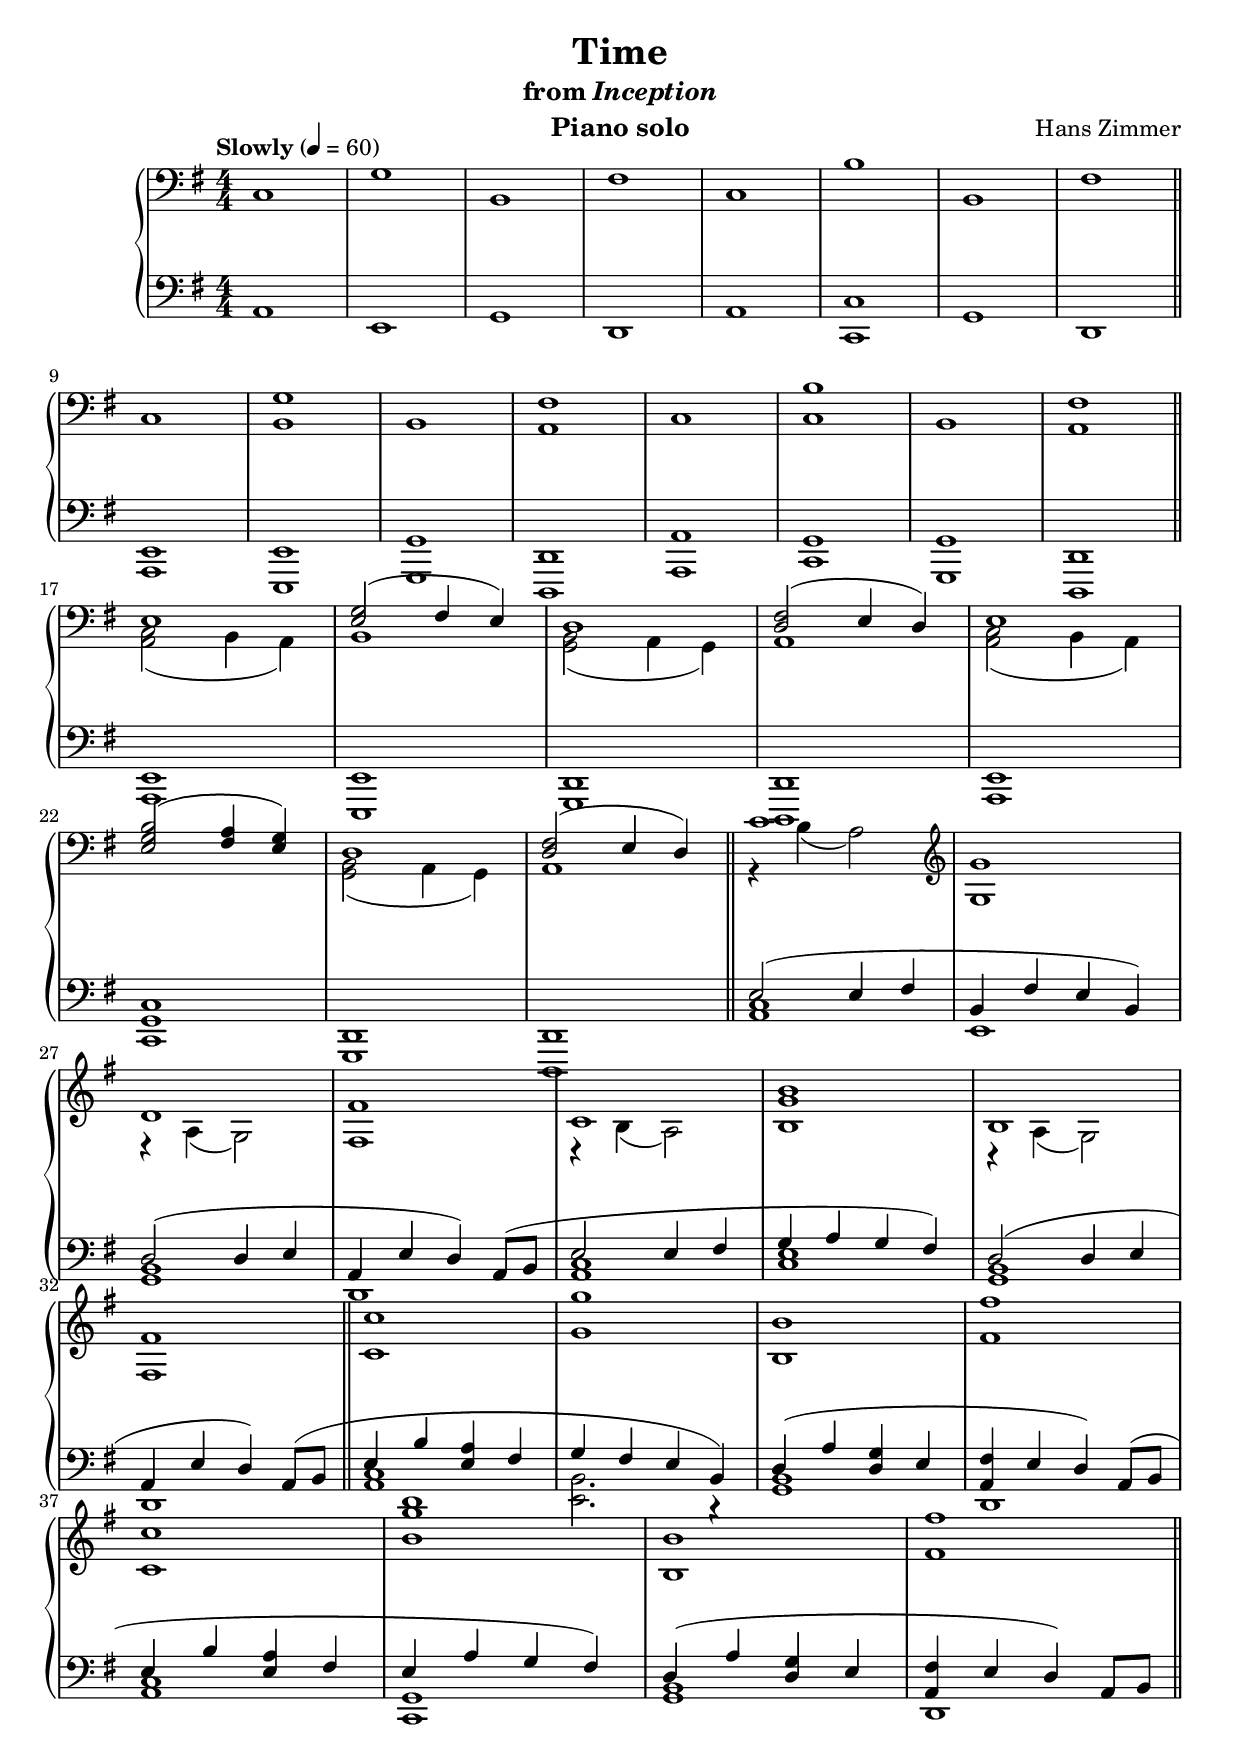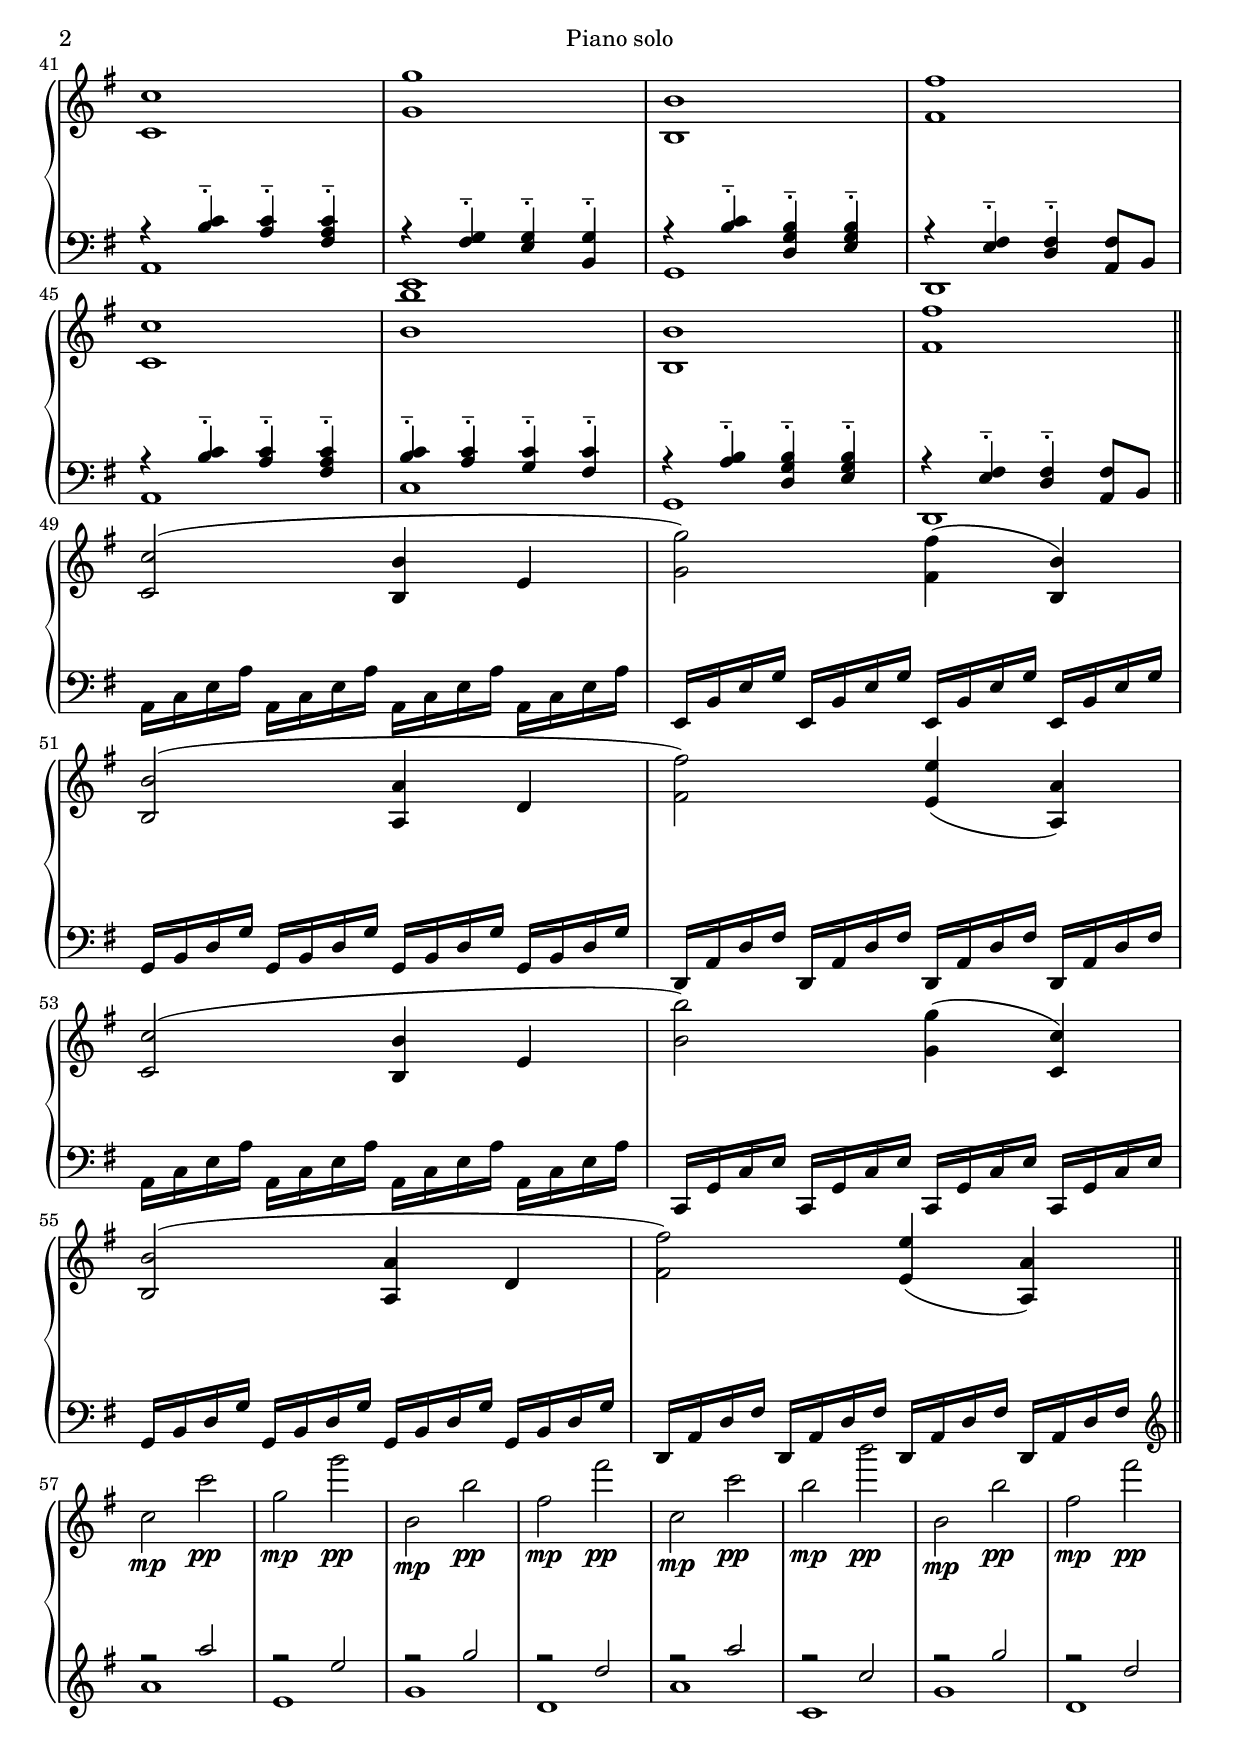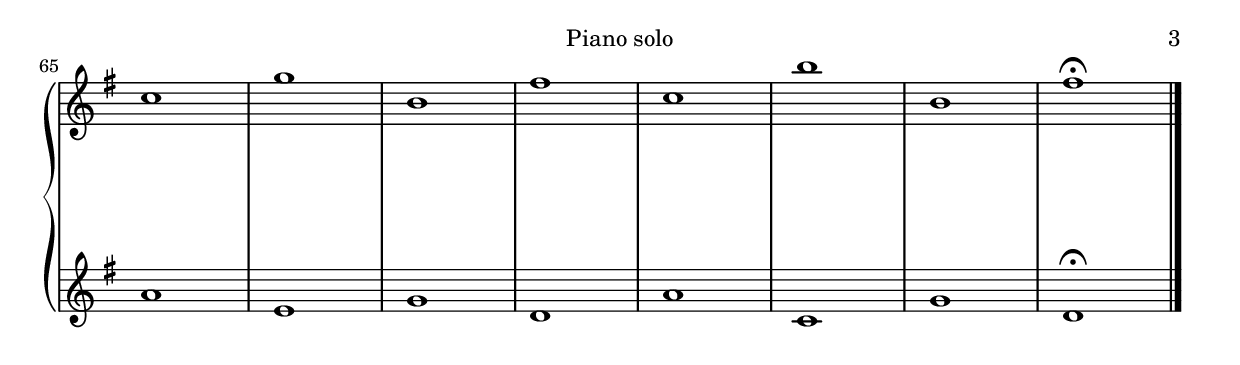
\version "2.12.2"

\header {
  title = "Time"
  subtitle = \markup { "from" \italic "Inception" }
  composer = "Hans Zimmer"
  instrument = "Piano solo"
}

global = {
  \tempo "Slowly" 4 = 60
  \key a \dorian
  \time 4/4
  \numericTimeSignature
}

upper = \relative c {
  \clef bass
  c1
  g'
  b,
  fis'
  c
  b'
  b,
  fis'
  \bar "||"
  \break

  c
  <b g'>
  b
  <a fis'>
  c
  <c b'>
  b
  <a fis'>
  \bar "||"
  \break

  <<
    {
      e'
      <e g>2( fis4 e)
      d1
      <d fis>2( e4 d)
      e1
      \break

      <e g b>2( <fis a>4 <e g>)
      d1
      <d fis>2( e4 d)
      \bar "||"
      c'1
      \clef treble
      <g g'>

      \break
      d'
      <fis, fis'>
      c'
      <b g' b>
      b
      \break

      <fis fis'>
      \bar "||"
    }
  \\
    {
      <a, c>2( b4 a)
      b1
      <g b>2( a4 g)
      a1
      <a c>2( b4 a)

      s1
      <g b>2( a4 g)
      a1
      r4 b'( a2)
      s1
      r4 a( g2)
      s1
      r4 b( a2)
      s1
      r4 a( g2)
    }
  >>

  <c c'>1
  <g' g'>
  <b, b'>
  <fis' fis'>
  \break

  <c c'>
  <b' g' b>
  <b, b'>
  <fis' fis'>
  \bar "||"
  \break

  <c c'>
  <g' g'>
  <b, b'>
  <fis' fis'>
  \break

  <c c'>
  <b' b'>
  <b, b'>
  <fis' fis'>
  \bar "||"
  \break

  <c c'>2( <b b'>4 e
  <g g'>2) <fis fis'>4( <b, b'>)
  \break

  <b b'>2( <a a'>4 d
  <fis fis'>2) <e e'>4( <a, a'>)
  \break

  <c c'>2( <b b'>4 e
  <b' b'>2) <g g'>4( <c, c'>)
  \break

  <b b'>2( <a a'>4 d
  <fis fis'>2) <e e'>4( <a, a'>)
  \bar "||"
  \break

  c'2\mp c'\pp
  g\mp g'\pp
  b,,\mp b'\pp
  fis\mp fis'\pp
  c,\mp c'\pp
  b\mp b'\pp
  b,,\mp b'\pp
  fis\mp fis'\pp
  \break

  c,1
  g'
  b,
  fis'
  c
  b'
  b,
  fis'\fermata
  \bar "|."
}

lower = \relative c {
  \clef bass
  a1
  e
  g
  d
  a'
  <c, c'>
  g'
  d

  <a e'>
  <e e'>
  <g g'>
  <d d'>
  <a' a'>
  <c g'>
  <g g'>
  <d d'>

  <a' e'>
  <e e'>
  <g d'>
  <d d'>
  <a' e'>

  <c g' c>1
  <g d'>
  <d d'>
  <<
    {
      e''2( e4 fis
      b, fis' e b)

      d2( d4 e
      a, e' d) a8( b
      e2 e4 fis
      g a g fis)
      d2( d4 e

      a, e' d) a8( b
      e4 b' <e, a> fis
      g fis e b)
      d( a' <d, g> e
      <a, fis'> e' d) a8( b

      e4 b' <e, a> fis
      e a g fis)
      d( a' <d, g> e
      <a, fis'> e' d) a8 b

      r4 <b' c>---. <a c>---. <fis a c>---.
      r4 <fis g>---. <e g>---. <b g'>---.
      r4 <b' c>---. <d, g b>---. <e g b>---.
      r4 <e fis>---. <d fis>---. <a fis'>8 b

      r4 <b' c>---. <a c>---. <fis a c>---.
      <b c>---. <a c>---.  <g c>---. <fis c'>---.
      r4 <a b>---. <d, g b>---. <e g b>---.
      r4 <e fis>---. <d fis>---. <a fis'>8 b
    }
  \\
    {
      <a c>1
      e

      <g b>
      d
      <a' c>
      <c e>
      <g b>

      d
      <a' c>
      <e b'>2. r4
      <g b>1
      d

      <a' c>
      <c, g'>
      <g' b>
      d

      a'
      e
      g
      d

      a'
      c
      g
      d
    }
  >>

  a'16 c e a a,16 c e a a,16 c e a a,16 c e a
  e, b' e g e, b' e g e, b' e g e, b' e g

  g, b d g g, b d g g, b d g g, b d g
  d, a' d fis d, a' d fis d, a' d fis d, a' d fis

  a,16 c e a a,16 c e a a,16 c e a a,16 c e a
  c,, g' c e c, g' c e c, g' c e c, g' c e

  g, b d g g, b d g g, b d g g, b d g
  d, a' d fis d, a' d fis d, a' d fis d, a' d fis
  \clef treble

  <<
    {
      r2 a''
      r2 e
      r2 g
      r2 d

      r2 a'
      r2 c,
      r2 g'
      r2 d
    }
  \\
    {
      a1
      e
      g
      d
      a'
      c,
      g'
      d
    }
  >>

  a'
  e
  g
  d
  a'
  c,
  g'
  d\fermata
}

dynamics = {
  s1*16\pp
  s1*8\p
  s32*31\mp\< s32\!
  s32*31\> s32\!
  s32*31\< s32\!
  s32*31\> s32\!
  s32*31\< s32\!
  s32*31\> s32\!
  s32*31\< s32\!
  s32*31\> s32\!
  s32*31\< s32\!
  s32*31\> s32\!
  s32*31\< s32\!
  s32*31\> s32\!
  s32*31\< s32\!
  s32*31\> s32\!
  s32*31\< s32\!
  s1*15\mf
  s32*31\f\< s32\!
  s32*31\> s32\!
  s1*8
  s1*2\p
  s32*63\> s32\!
  s1*4\pp
}

pedal = {
}

\score {
  \new PianoStaff = "PianoStaff_pf" <<
    \new Staff = "Staff_pfUpper" << \global \upper >>
    \new Dynamics = "Dynamics_pf" \dynamics
    \new Staff = "Staff_pfLower" << \global \lower >>
    \new Dynamics = "pedal" \pedal
  >>

  \layout {
    % define Dynamics context
    \context {
      \type "Engraver_group"
      \name Dynamics
      \alias Voice
      \consists "Output_property_engraver"
      \consists "Piano_pedal_engraver"
      \consists "Script_engraver"
      \consists "New_dynamic_engraver"
      \consists "Dynamic_align_engraver"
      \consists "Text_engraver"
      \consists "Skip_event_swallow_translator"
      \consists "Axis_group_engraver"

      pedalSustainStrings = #'("Ped." "*Ped." "*")
      pedalUnaCordaStrings = #'("una corda" "" "tre corde")
      \override DynamicLineSpanner #'Y-offset = #0
      \override TextScript #'font-size = #2
      \override TextScript #'font-shape = #'italic
      \override VerticalAxisGroup #'minimum-Y-extent = #'(-1 . 1)
    }
    % modify PianoStaff context to accept Dynamics context
    \context {
      \PianoStaff
      \accepts Dynamics
    }
  }
}

\score {
  \new PianoStaff = "PianoStaff_pf" <<
    \new Staff = "Staff_pfUpper" << \global \upper \dynamics \pedal >>
    \new Staff = "Staff_pfLower" << \global \lower \dynamics \pedal >>
  >>
  \midi { }
}

